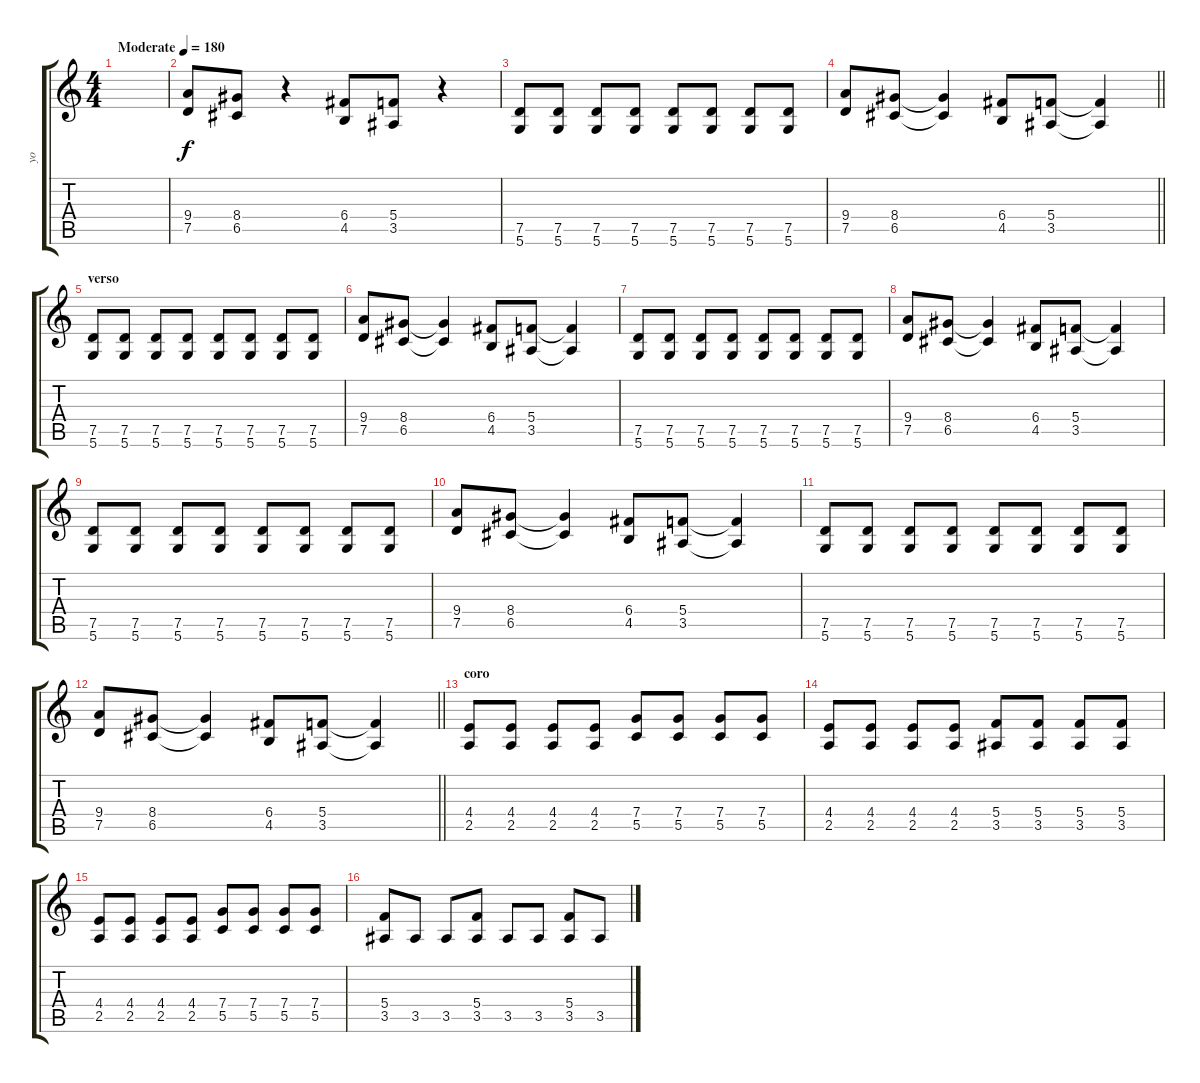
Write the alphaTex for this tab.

\track ("yo" "yo") {instrument distortionguitar}
\staff {score tabs}
\tuning (D4 A3 F3 C3 G2 D2) {hide}
\ts (4 4)
\tempo (180 "Moderate")
\clef g2
\ks c
|
(9.4 7.5).8 (8.4 6.5).8 r.4 (6.4 4.5).8 (5.4 3.5).8 r.4 |
(7.5 5.6).8 (7.5 5.6).8 (7.5 5.6).8 (7.5 5.6).8 (7.5 5.6).8 (7.5 5.6).8 (7.5 5.6).8 (7.5 5.6).8 |
\barLineRight lightlight
(9.4 7.5).8 (8.4 6.5).8 (8.4{t} 6.5{t}).4 (6.4 4.5).8 (5.4 3.5).8 (5.4{t} 3.5{t}).4 |
\section ("" "verso")
(7.5 5.6).8 (7.5 5.6).8 (7.5 5.6).8 (7.5 5.6).8 (7.5 5.6).8 (7.5 5.6).8 (7.5 5.6).8 (7.5 5.6).8 |
(9.4 7.5).8 (8.4 6.5).8 (8.4{t} 6.5{t}).4 (6.4 4.5).8 (5.4 3.5).8 (5.4{t} 3.5{t}).4 |
(7.5 5.6).8 (7.5 5.6).8 (7.5 5.6).8 (7.5 5.6).8 (7.5 5.6).8 (7.5 5.6).8 (7.5 5.6).8 (7.5 5.6).8 |
(9.4 7.5).8 (8.4 6.5).8 (8.4{t} 6.5{t}).4 (6.4 4.5).8 (5.4 3.5).8 (5.4{t} 3.5{t}).4 |
(7.5 5.6).8 (7.5 5.6).8 (7.5 5.6).8 (7.5 5.6).8 (7.5 5.6).8 (7.5 5.6).8 (7.5 5.6).8 (7.5 5.6).8 |
(9.4 7.5).8 (8.4 6.5).8 (8.4{t} 6.5{t}).4 (6.4 4.5).8 (5.4 3.5).8 (5.4{t} 3.5{t}).4 |
(7.5 5.6).8 (7.5 5.6).8 (7.5 5.6).8 (7.5 5.6).8 (7.5 5.6).8 (7.5 5.6).8 (7.5 5.6).8 (7.5 5.6).8 |
\barLineRight lightlight
(9.4 7.5).8 (8.4 6.5).8 (8.4{t} 6.5{t}).4 (6.4 4.5).8 (5.4 3.5).8 (5.4{t} 3.5{t}).4 |
\section ("" "coro")
(4.4 2.5).8 (4.4 2.5).8 (4.4 2.5).8 (4.4 2.5).8 (7.4 5.5).8 (7.4 5.5).8 (7.4 5.5).8 (7.4 5.5).8 |
(4.4 2.5).8 (4.4 2.5).8 (4.4 2.5).8 (4.4 2.5).8 (5.4 3.5).8 (5.4 3.5).8 (5.4 3.5).8 (5.4 3.5).8 |
(4.4 2.5).8 (4.4 2.5).8 (4.4 2.5).8 (4.4 2.5).8 (7.4 5.5).8 (7.4 5.5).8 (7.4 5.5).8 (7.4 5.5).8 |
(5.4 3.5).8 3.5.8 3.5.8 (5.4 3.5).8 3.5.8 3.5.8 (5.4 3.5).8 3.5.8
